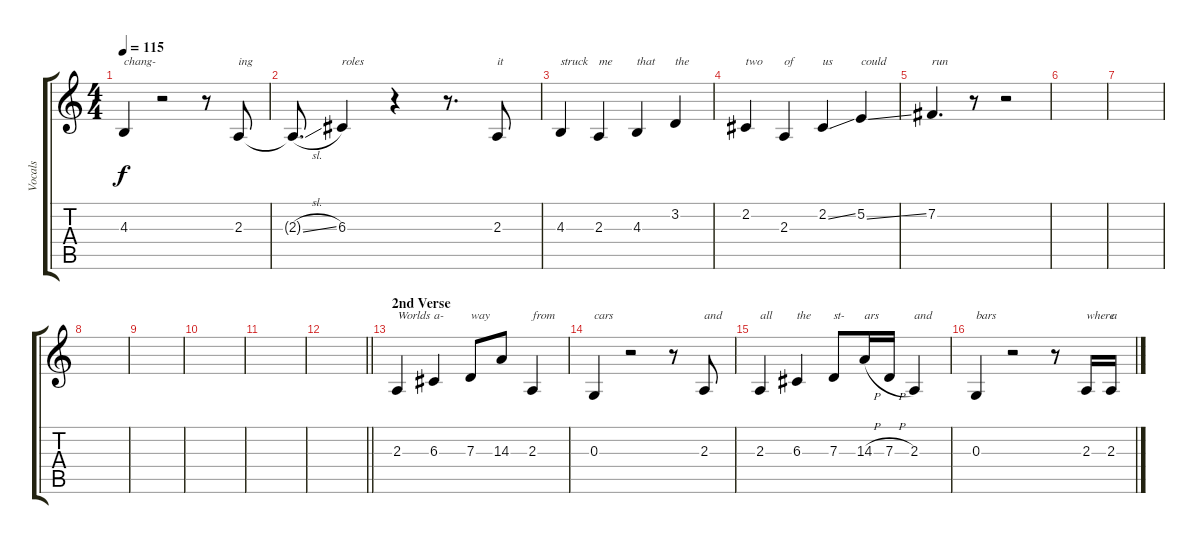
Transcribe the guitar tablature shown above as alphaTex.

\track ("Vocals" "Vocals") {instrument lead6voice}
\staff {score tabs}
\tuning (E4 B3 G3 D3 A2 E2) {hide}
\ts (4 4)
\tempo 115
\clef g2
\ks c
4.3.4{txt "chang-" dy f} r.2 r.8 2.3.8{txt "ing"} |
2.3{sl t}.8{d} 6.3.4{txt "roles"} r.4 r.8{d} 2.3.8{txt "it"} |
4.3.4{txt "struck"} 2.3.4{txt "me"} 4.3.4{txt "that"} 3.2.4{txt "the"} |
2.2.4{txt "two"} 2.3.4{txt "of"} 2.2{ss}.4{txt "us"} 5.2{ss}.4{txt "could"} |
7.2.4{d txt "run"} r.8 r.2 |
|
|
|
|
|
|
\barLineRight lightlight
|
\section ("" "2nd Verse")
2.3.4{txt "Worlds"} 6.3.4{txt "a-"} 7.3.8{txt "way"} 14.3.8 2.3.4{txt "from"} |
0.3.4{txt "cars"} r.2 r.8 2.3.8{txt "and"} |
2.3.4{txt "all"} 6.3.4{txt "the"} 7.3.8{txt "st-"} 14.3{h}.16{txt "ars"} 7.3{h}.16 2.3.4{txt "and"} |
0.3.4{txt "bars"} r.2 r.8 2.3.16{txt "where"} 2.3.16{txt "a"}
